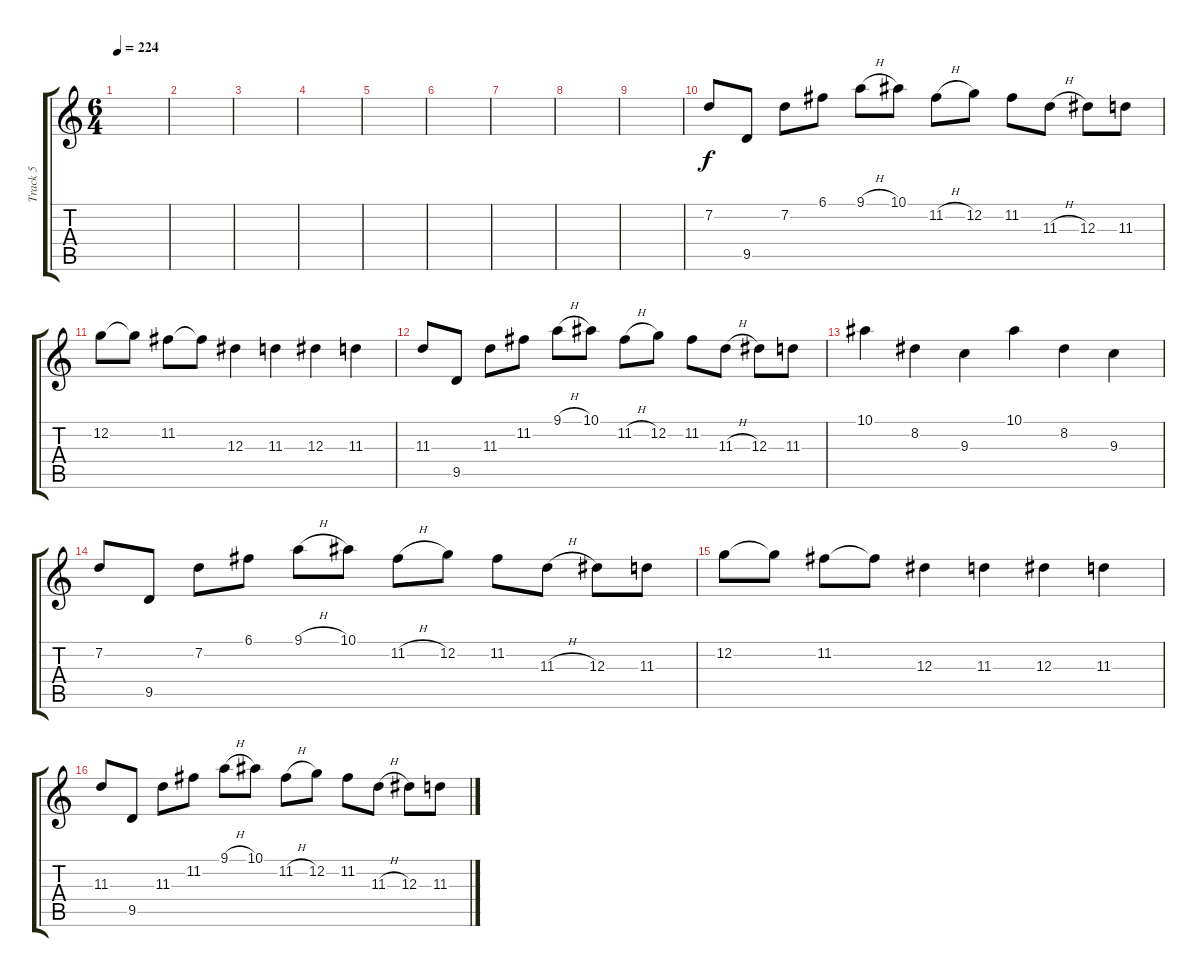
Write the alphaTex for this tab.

\track ("Track 5" "Track 5") {instrument acousticguitarnylon}
\staff {score tabs}
\tuning (C4 G3 Eb3 Bb2 F2 C2) {hide}
\ts (6 4)
\tempo 224
\clef g2
\ks c
|
|
|
|
|
|
|
|
|
7.2.8{dy f} 9.5.8 7.2.8 6.1.8 9.1{h}.8 10.1.8 11.2{h}.8 12.2.8 11.2.8 11.3{h}.8 12.3.8 11.3.8 |
12.2.8 12.2{t}.8 11.2.8 11.2{t}.8 12.3.4 11.3.4 12.3.4 11.3.4 |
11.3.8 9.5.8 11.3.8 11.2.8 9.1{h}.8 10.1.8 11.2{h}.8 12.2.8 11.2.8 11.3{h}.8 12.3.8 11.3.8 |
10.1.4 8.2.4 9.3.4 10.1.4 8.2.4 9.3.4 |
7.2.8 9.5.8 7.2.8 6.1.8 9.1{h}.8 10.1.8 11.2{h}.8 12.2.8 11.2.8 11.3{h}.8 12.3.8 11.3.8 |
12.2.8 12.2{t}.8 11.2.8 11.2{t}.8 12.3.4 11.3.4 12.3.4 11.3.4 |
11.3.8 9.5.8 11.3.8 11.2.8 9.1{h}.8 10.1.8 11.2{h}.8 12.2.8 11.2.8 11.3{h}.8 12.3.8 11.3.8
